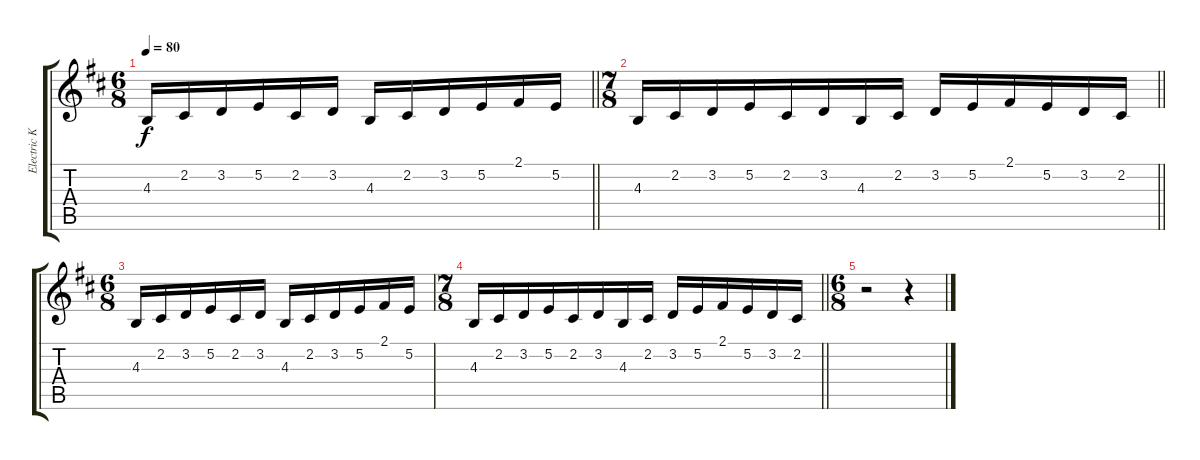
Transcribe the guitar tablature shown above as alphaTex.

\track ("Electric Key" "Electric K") {instrument lead2sawtooth}
\staff {score tabs}
\tuning (E4 B3 G3 D3 A2 E2) {hide}
\ts (6 8)
\tempo 80
\clef g2
\barLineRight lightlight
\ks d
4.3.16{dy f} 2.2.16 3.2.16 5.2.16 2.2.16 3.2.16 4.3.16 2.2.16 3.2.16 5.2.16 2.1.16 5.2.16 |
\ts (7 8)
\barLineRight lightlight
4.3.16 2.2.16 3.2.16 5.2.16 2.2.16 3.2.16 4.3.16 2.2.16 3.2.16 5.2.16 2.1.16 5.2.16 3.2.16 2.2.16 |
\ts (6 8)
4.3.16 2.2.16 3.2.16 5.2.16 2.2.16 3.2.16 4.3.16 2.2.16 3.2.16 5.2.16 2.1.16 5.2.16 |
\ts (7 8)
\barLineRight lightlight
4.3.16 2.2.16 3.2.16 5.2.16 2.2.16 3.2.16 4.3.16 2.2.16 3.2.16 5.2.16 2.1.16 5.2.16 3.2.16 2.2.16 |
\ts (6 8)
r.2 r.4
